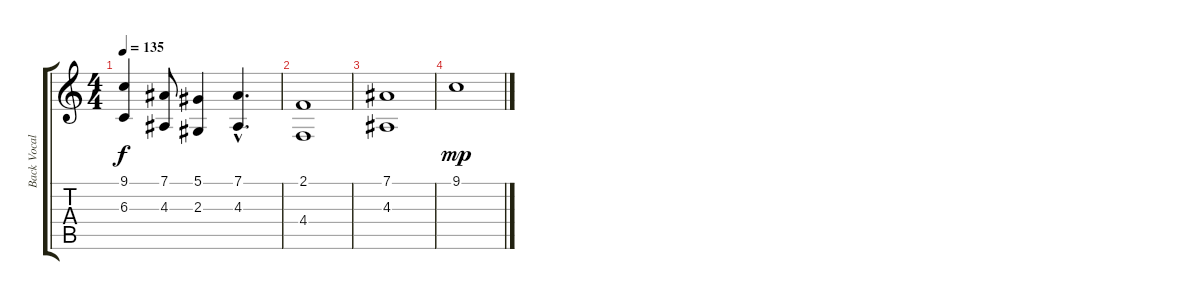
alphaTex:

\track ("Back Vocal" "Back Vocal") {instrument synthbrass2}
\staff {score tabs}
\tuning (Eb4 Bb3 Gb3 Db3 Ab2 Eb2) {hide}
\ts (4 4)
\tempo 135
\clef g2
\ks c
(9.1 6.3).4{dy f} (7.1 4.3).8 (5.1 2.3).4 (7.1{hac} 4.3{hac}).4{d} |
(2.1 4.4).1 |
(7.1 4.3).1 |
9.1.1{dy mp}
